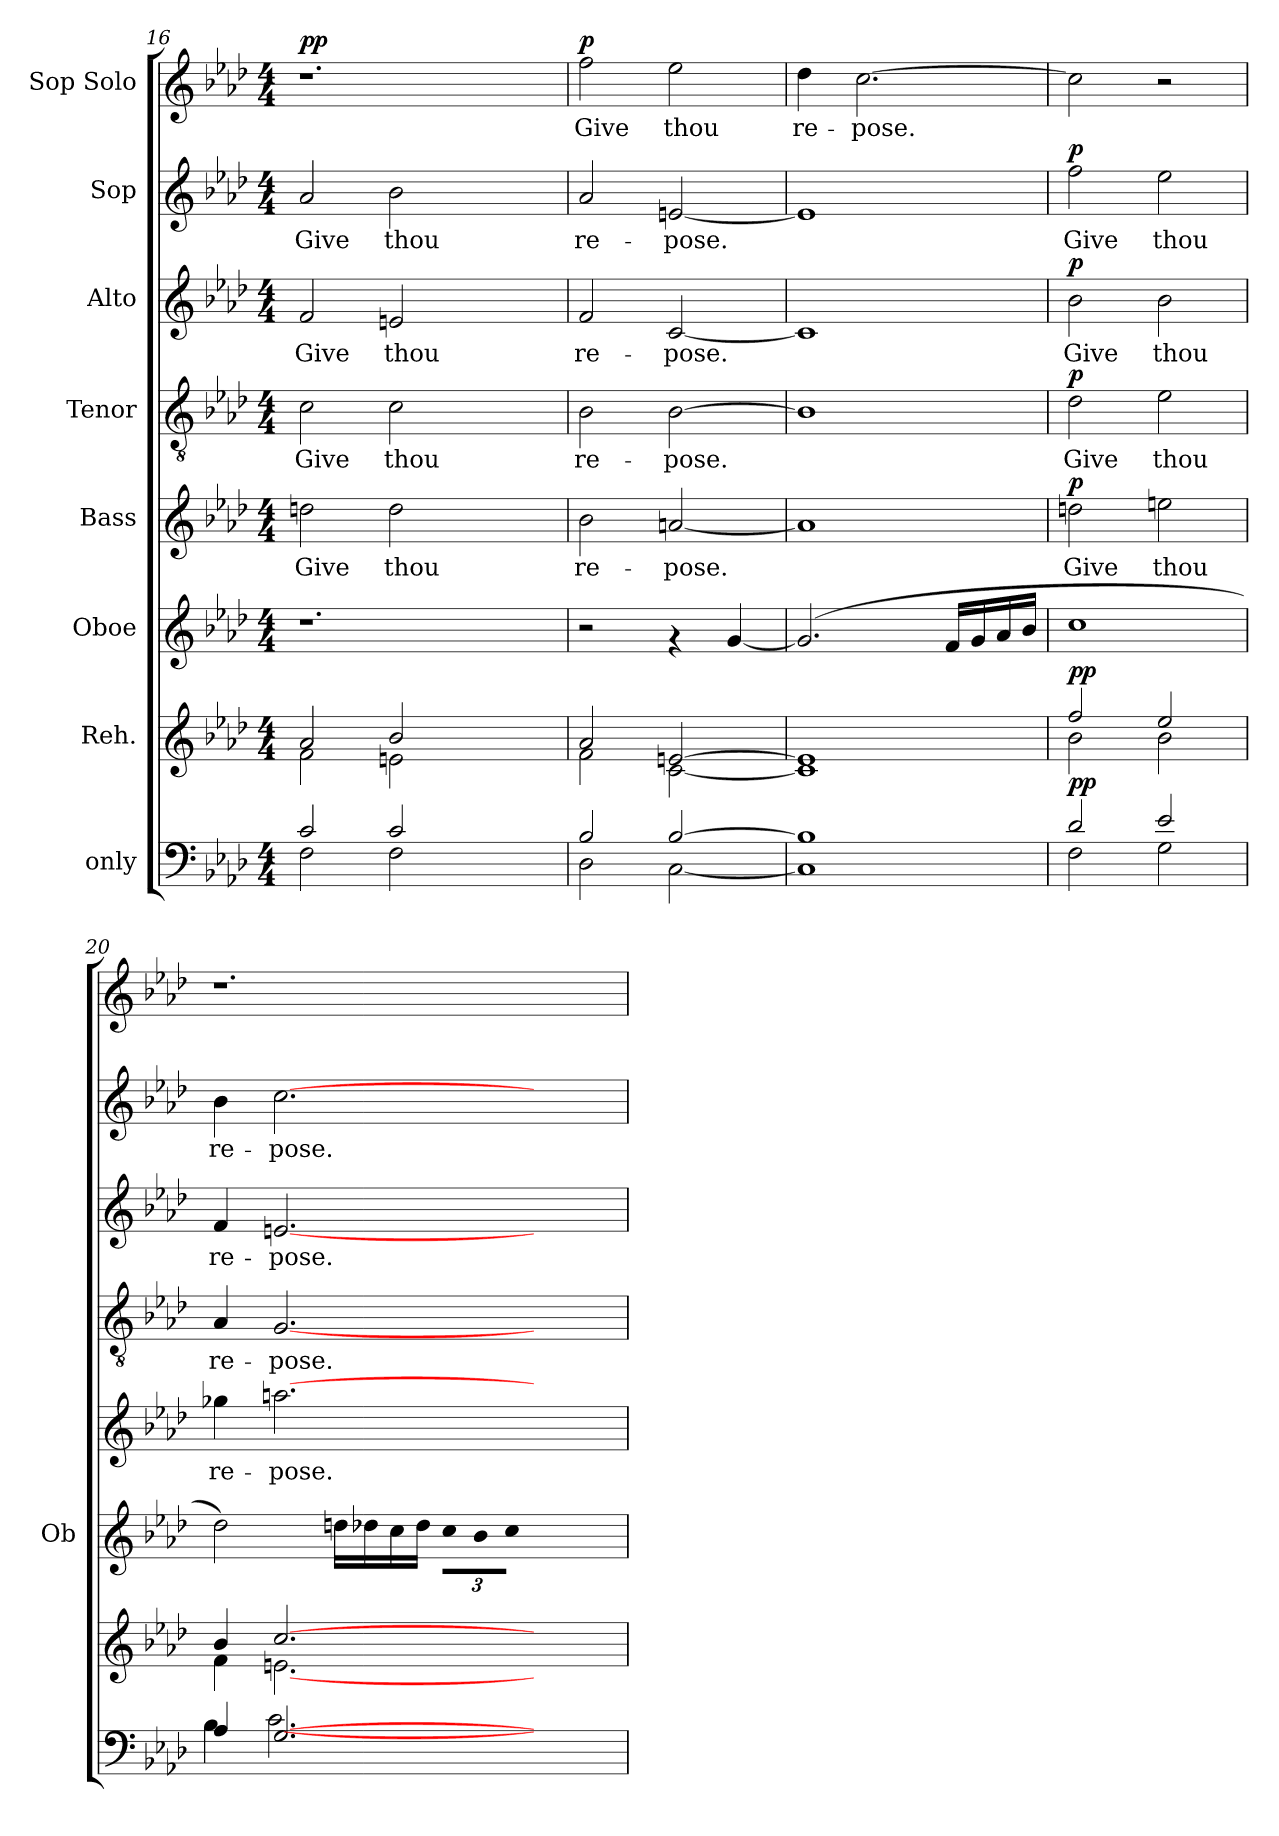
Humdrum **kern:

**kern	**dynam	**kern	**dynam	**kern	**kern	**text	**dynam	**kern	**text	**dynam	**kern	**text	**dynam	**kern	**text	**dynam	**kern	**text	**dynam
*part8	*part8	*part7	*part7	*part6	*part5	*part5	*part5	*part4	*part4	*part4	*part3	*part3	*part3	*part2	*part2	*part2	*part1	*part1	*part1
*staff8	*staff8	*staff7	*staff7	*staff6	*staff5	*staff5	*staff5	*staff4	*staff4	*staff4	*staff3	*staff3	*staff3	*staff2	*staff2	*staff2	*staff1	*staff1	*staff1
*I"only	*	*I"Reh.	*	*I"Oboe	*I"Bass	*	*	*I"Tenor	*	*	*I"Alto	*	*	*I"Sop	*	*	*I"Sop Solo	*	*
*	*	*	*	*I'Ob	*	*	*	*	*	*	*	*	*	*	*	*	*	*	*
*clefF4	*	*clefG2	*	*clefG2	*clefG2	*	*	*clefGv2	*	*	*clefG2	*	*	*clefG2	*	*	*clefG2	*	*
*k[b-e-a-d-]	*	*k[b-e-a-d-]	*	*k[b-e-a-d-]	*k[b-e-a-d-]	*	*	*k[b-e-a-d-]	*	*	*k[b-e-a-d-]	*	*	*k[b-e-a-d-]	*	*	*k[b-e-a-d-]	*	*
*A-:	*	*A-:	*	*A-:	*A-:	*	*	*A-:	*	*	*A-:	*	*	*A-:	*	*	*A-:	*	*
*M4/4	*	*M4/4	*	*M4/4	*M4/4	*	*	*M4/4	*	*	*M4/4	*	*	*M4/4	*	*	*M4/4	*	*
=16	=16	=16	=16	=16	=16	=16	=16	=16	=16	=16	=16	=16	=16	=16	=16	=16	=16	=16	=16
*^	*	*^	*	*	*	*	*	*	*	*	*	*	*	*	*	*	*	*	*
!	!	!	!	!	!	!	!	!LO:LY:b	!	!	!LO:LY:b	!	!	!LO:LY:b	!	!	!LO:LY:b	!	!	!	!LO:DY:a
!	!	!	!	!	!	!	!	!	!	!	!	!	!	!	!	!	!	!	!	!	!LO:DY:n=1:a
2c/	2F\	.	2a-/	2f\	.	1.r	2dd\	Give	.	2c\	Give	.	2f/	Give	.	2a-/	Give	.	1.r	.	p p
!	!	!	!	!	!	!	!	!LO:LY:b	!	!	!LO:LY:b	!	!	!LO:LY:b	!	!	!LO:LY:b	!	!	!	!
2c/	2F\	.	2b-/	2en\	.	.	2dd\	thou	.	2c\	thou	.	2en/	thou	.	2b-\	thou	.	.	.	.
2ryy	2ryy	.	2ryy	2ryy	.	.	2ryy	.	.	2ryy	.	.	2ryy	.	.	2ryy	.	.	.	.	.
=17	=17	=17	=17	=17	=17	=17	=17	=17	=17	=17	=17	=17	=17	=17	=17	=17	=17	=17	=17	=17	=17
!	!	!	!	!	!	!	!	!LO:LY:b	!	!	!LO:LY:b	!	!	!LO:LY:b	!	!	!LO:LY:b	!	!	!LO:LY:b:cj	!LO:DY:a
2B-/	2D-\	.	2a-/	2f\	.	2r	2b-\	re-	.	2B-\	re-	.	2f/	re-	.	2a-/	re-	.	2ff\	Give	p
!	!	!	!	!	!	!	!	!LO:LY:b	!	!	!LO:LY:b	!	!	!LO:LY:b	!	!	!LO:LY:b	!	!	!LO:LY:b:cj	!
[<2B-/	[>2C\	.	[<2en/	[>2c\	.	4rf	[<2a/	-pose.	.	[>2B-\	-pose.	.	[<2c/	-pose.	.	[<2en/	-pose.	.	2ee-\	thou	.
.	.	.	.	.	.	[<4g/	.	.	.	.	.	.	.	.	.	.	.	.	.	.	.
=18	=18	=18	=18	=18	=18	=18	=18	=18	=18	=18	=18	=18	=18	=18	=18	=18	=18	=18	=18	=18	=18
!	!	!	!	!	!	!	!	!	!	!	!	!	!	!	!	!	!	!	!	!LO:LY:b:cj	!
1B-]	1C]	.	1en]	1c]	.	(>2.g/]	1a]	.	.	1B-]	.	.	1c]	.	.	1en]	.	.	4dd-\	re-	.
!	!	!	!	!	!	!	!	!	!	!	!	!	!	!	!	!	!	!	!	!LO:LY:b:cj	!
.	.	.	.	.	.	.	.	.	.	.	.	.	.	.	.	.	.	.	[>2.cc\	-pose.	.
.	.	.	.	.	.	16f/L	.	.	.	.	.	.	.	.	.	.	.	.	.	.	.
.	.	.	.	.	.	16g/	.	.	.	.	.	.	.	.	.	.	.	.	.	.	.
.	.	.	.	.	.	16a-/	.	.	.	.	.	.	.	.	.	.	.	.	.	.	.
.	.	.	.	.	.	16b-/J	.	.	.	.	.	.	.	.	.	.	.	.	.	.	.
=19	=19	=19	=19	=19	=19	=19	=19	=19	=19	=19	=19	=19	=19	=19	=19	=19	=19	=19	=19	=19	=19
!	!	!LO:DY:a	!	!	!	!	!	!LO:LY:b	!	!	!LO:LY:b	!	!	!LO:LY:b	!	!	!LO:LY:b	!	!	!	!
!	!	!LO:DY:n=1:a	!	!	!LO:DY:a	!	!	!	!	!	!	!	!	!	!	!	!	!	!	!	!
!	!	!	!	!	!LO:DY:n=1:a	!	!	!	!LO:DY:a	!	!	!LO:DY:a	!	!	!LO:DY:a	!	!	!LO:DY:a	!	!	!
2d-/	2F\	p p	2ff/	2b-\	p p	1cc	2dd\	Give	p	2d-\	Give	p	2b-\	Give	p	2ff\	Give	p	2cc\]	.	.
!	!	!	!	!	!	!	!	!LO:LY:b	!	!	!LO:LY:b	!	!	!LO:LY:b	!	!	!LO:LY:b	!	!	!	!
2e-/	2G\	.	2ee-/	2b-\	.	.	2ee\	thou	.	2e-\	thou	.	2b-\	thou	.	2ee-\	thou	.	2r	.	.
=20	=20	=20	=20	=20	=20	=20	=20	=20	=20	=20	=20	=20	=20	=20	=20	=20	=20	=20	=20	=20	=20
!	!	!	!	!	!	!	!	!LO:LY:b	!	!	!LO:LY:b	!	!	!LO:LY:b	!	!	!LO:LY:b	!	!	!	!
4A-/	4B-\	.	4b-/	4f\	.	2dd-\)	4gg-\	re-	.	4A-/	re-	.	4f/	re-	.	4b-\	re-	.	1.r	.	.
!	!	!	!	!	!	!	!	!LO:LY:b	!	!	!LO:LY:b	!	!	!LO:LY:b	!	!	!LO:LY:b	!	!	!	!
[<2.G/	[>2.c\	.	[<2.cc/	[>2.en\	.	.	[>2.aa\	-pose.	.	[<2.G/	-pose.	.	[<2.en/	-pose.	.	[>2.cc\	-pose.	.	.	.	.
.	.	.	.	.	.	16ddn\L	.	.	.	.	.	.	.	.	.	.	.	.	.	.	.
.	.	.	.	.	.	16dd-X\	.	.	.	.	.	.	.	.	.	.	.	.	.	.	.
.	.	.	.	.	.	16cc\	.	.	.	.	.	.	.	.	.	.	.	.	.	.	.
.	.	.	.	.	.	16dd-\J	.	.	.	.	.	.	.	.	.	.	.	.	.	.	.
!	!	!	!	!	!	!LO:N:vis=8	!	!	!	!	!	!	!	!	!	!	!	!	!	!	!
.	.	.	.	.	.	12cc\L	.	.	.	.	.	.	.	.	.	.	.	.	.	.	.
!	!	!	!	!	!	!LO:N:vis=8	!	!	!	!	!	!	!	!	!	!	!	!	!	!	!
.	.	.	.	.	.	12b-\	.	.	.	.	.	.	.	.	.	.	.	.	.	.	.
!	!	!	!	!	!	!LO:N:vis=8	!	!	!	!	!	!	!	!	!	!	!	!	!	!	!
.	.	.	.	.	.	12cc\J	.	.	.	.	.	.	.	.	.	.	.	.	.	.	.
2ryy	2ryy	.	2ryy	2ryy	.	2ryy	2ryy	.	.	2ryy	.	.	2ryy	.	.	2ryy	.	.	.	.	.
*v	*v	*	*	*	*	*	*	*	*	*	*	*	*	*	*	*	*	*	*	*	*
*	*	*v	*v	*	*	*	*	*	*	*	*	*	*	*	*	*	*	*	*	*
=	=	=	=	=	=	=	=	=	=	=	=	=	=	=	=	=	=	=	=
*-	*-	*-	*-	*-	*-	*-	*-	*-	*-	*-	*-	*-	*-	*-	*-	*-	*-	*-	*-
